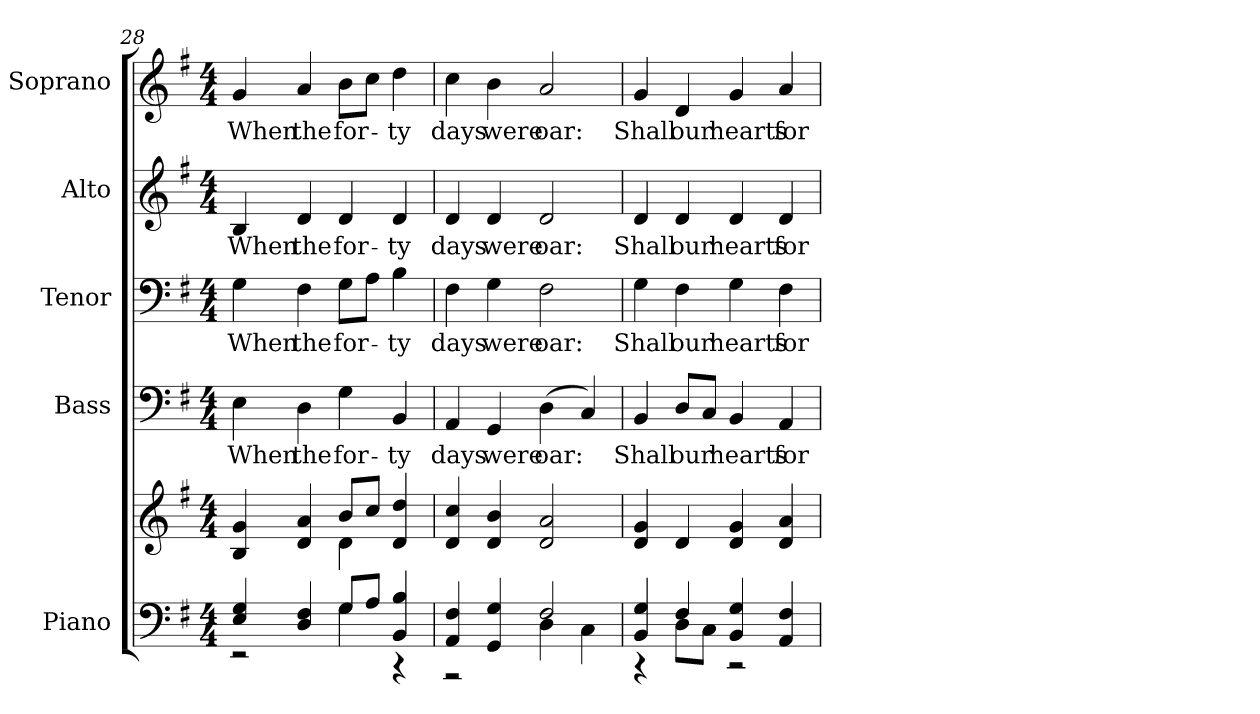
**kern	**kern	**kern	**text	**kern	**text	**kern	**text	**kern	**text
*part5	*part5	*part4	*part4	*part3	*part3	*part2	*part2	*part1	*part1
*staff6	*staff5	*staff4	*staff4	*staff3	*staff3	*staff2	*staff2	*staff1	*staff1
*I"Piano	*	*I"Bass	*	*I"Tenor	*	*I"Alto	*	*I"Soprano	*
*I'Pno.	*	*I'B.	*	*I'T.	*	*I'A.	*	*I'S.	*
*clefF4	*clefG2	*clefF4	*	*clefF4	*	*clefG2	*	*clefG2	*
*k[f#]	*k[f#]	*k[f#]	*	*k[f#]	*	*k[f#]	*	*k[f#]	*
*G:	*G:	*G:	*	*G:	*	*G:	*	*G:	*
*M4/4	*M4/4	*M4/4	*	*M4/4	*	*M4/4	*	*M4/4	*
=28	=28	=28	=28	=28	=28	=28	=28	=28	=28
*^	*^	*	*	*	*	*	*	*	*
!	!	!	!	!	!LO:LY:b:color=#000000	!	!	!	!	!	!
!	!	!	!	!	!	!	!LO:LY:b:color=#000000	!	!	!	!
!	!	!	!	!	!	!	!	!	!LO:LY:b:color=#000000	!	!
!	!	!	!	!	!	!	!	!	!	!	!LO:LY:b:color=#000000
4Ei/ 4Gi	2r	4Bi/ 4gi	2ryy	4Ei\	When	4Gi\	When	4Bi/	When	4gi/	When
!	!	!	!	!	!LO:LY:b:color=#000000	!	!	!	!	!	!
!	!	!	!	!	!	!	!LO:LY:b:color=#000000	!	!	!	!
!	!	!	!	!	!	!	!	!	!LO:LY:b:color=#000000	!	!
!	!	!	!	!	!	!	!	!	!	!	!LO:LY:b:color=#000000
4Di/ 4F#i	.	4di/ 4ai	.	4Di\	the	4F#i\	the	4di/	the	4ai/	the
!	!	!	!	!	!LO:LY:b:color=#000000	!	!	!	!	!	!
!	!	!	!	!	!	!	!LO:LY:b:color=#000000	!	!	!	!
!	!	!	!	!	!	!	!	!	!LO:LY:b:color=#000000	!	!
!	!	!	!	!	!	!	!	!	!	!	!LO:LY:b:color=#000000
8Gi/L	4Gi\	8bi/L	4di\	4Gi\	for-	8Gi\L	for-	4di/	for-	8bi\L	for-
8Ai/J	.	8cci/J	.	.	.	8Ai\J	.	.	.	8cci\J	.
!	!	!	!	!	!LO:LY:b:color=#000000	!	!	!	!	!	!
!	!	!	!	!	!	!	!LO:LY:b:color=#000000	!	!	!	!
!	!	!	!	!	!	!	!	!	!LO:LY:b:color=#000000	!	!
!	!	!	!	!	!	!	!	!	!	!	!LO:LY:b:color=#000000
4BBi/ 4Bi	4r	4di/ 4ddi	4ryy	4BBi/	-ty	4Bi\	-ty	4di/	-ty	4ddi\	-ty
*	*	*v	*v	*	*	*	*	*	*	*	*
!!LO:PB:g=z
=29	=29	=29	=29	=29	=29	=29	=29	=29	=29	=29
*	*	*^	*	*	*	*	*	*	*	*
!	!	!	!	!	!LO:LY:b:color=#000000	!	!	!	!	!	!
*	*	*v	*v	*	*	*	*	*	*	*	*
*	*	*^	*	*	*	*	*	*	*	*
!	!	!	!	!	!	!	!LO:LY:b:color=#000000	!	!	!	!
*	*	*v	*v	*	*	*	*	*	*	*	*
*	*	*^	*	*	*	*	*	*	*	*
!	!	!	!	!	!	!	!	!	!LO:LY:b:color=#000000	!	!
*	*	*v	*v	*	*	*	*	*	*	*	*
*	*	*^	*	*	*	*	*	*	*	*
!	!	!	!	!	!	!	!	!	!	!	!LO:LY:b:color=#000000
*	*	*v	*v	*	*	*	*	*	*	*	*
4AAi/ 4F#i	2r	4di/ 4cci	4AAi/	days	4F#i\	days	4di/	days	4cci\	days
!	!	!	!	!LO:LY:b:color=#000000	!	!	!	!	!	!
!	!	!	!	!	!	!LO:LY:b:color=#000000	!	!	!	!
!	!	!	!	!	!	!	!	!LO:LY:b:color=#000000	!	!
!	!	!	!	!	!	!	!	!	!	!LO:LY:b:color=#000000
4GGi/ 4Gi	.	4di/ 4bi	4GGi/	were	4Gi\	were	4di/	were	4bi\	were
!	!	!	!	!LO:LY:b:color=#000000	!	!	!	!	!	!
!	!	!	!	!	!	!LO:LY:b:color=#000000	!	!	!	!
!	!	!	!	!	!	!	!	!LO:LY:b:color=#000000	!	!
!	!	!	!	!	!	!	!	!	!	!LO:LY:b:color=#000000
2F#i/	4Di\	2di/ 2ai	(4Di\	oar:	2F#i\	oar:	2di/	oar:	2ai/	oar:
.	4Ci\	.	4Ci/)	.	.	.	.	.	.	.
=30	=30	=30	=30	=30	=30	=30	=30	=30	=30	=30
!	!	!	!	!LO:LY:b:color=#000000	!	!	!	!	!	!
!	!	!	!	!	!	!LO:LY:b:color=#000000	!	!	!	!
!	!	!	!	!	!	!	!	!LO:LY:b:color=#000000	!	!
!	!	!	!	!	!	!	!	!	!	!LO:LY:b:color=#000000
4BBi/ 4Gi	4r	4di/ 4gi	4BBi/	Shall	4Gi\	Shall	4di/	Shall	4gi/	Shall
!	!	!	!	!LO:LY:b:color=#000000	!	!	!	!	!	!
!	!	!	!	!	!	!LO:LY:b:color=#000000	!	!	!	!
!	!	!	!	!	!	!	!	!LO:LY:b:color=#000000	!	!
!	!	!	!	!	!	!	!	!	!	!LO:LY:b:color=#000000
4F#i/	8Di\L	4di/	8Di/L	our	4F#i\	our	4di/	our	4di/	our
.	8Ci\J	.	8Ci/J	.	.	.	.	.	.	.
!	!	!	!	!LO:LY:b:color=#000000	!	!	!	!	!	!
!	!	!	!	!	!	!LO:LY:b:color=#000000	!	!	!	!
!	!	!	!	!	!	!	!	!LO:LY:b:color=#000000	!	!
!	!	!	!	!	!	!	!	!	!	!LO:LY:b:color=#000000
4BBi/ 4Gi	2r	4di/ 4gi	4BBi/	hearts	4Gi\	hearts	4di/	hearts	4gi/	hearts
!	!	!	!	!LO:LY:b:color=#000000	!	!	!	!	!	!
!	!	!	!	!	!	!LO:LY:b:color=#000000	!	!	!	!
!	!	!	!	!	!	!	!	!LO:LY:b:color=#000000	!	!
!	!	!	!	!	!	!	!	!	!	!LO:LY:b:color=#000000
4AAi/ 4F#i	.	4di/ 4ai	4AAi/	for-	4F#i\	for-	4di/	for-	4ai/	for-
*v	*v	*	*	*	*	*	*	*	*	*
=	=	=	=	=	=	=	=	=	=
*-	*-	*-	*-	*-	*-	*-	*-	*-	*-
